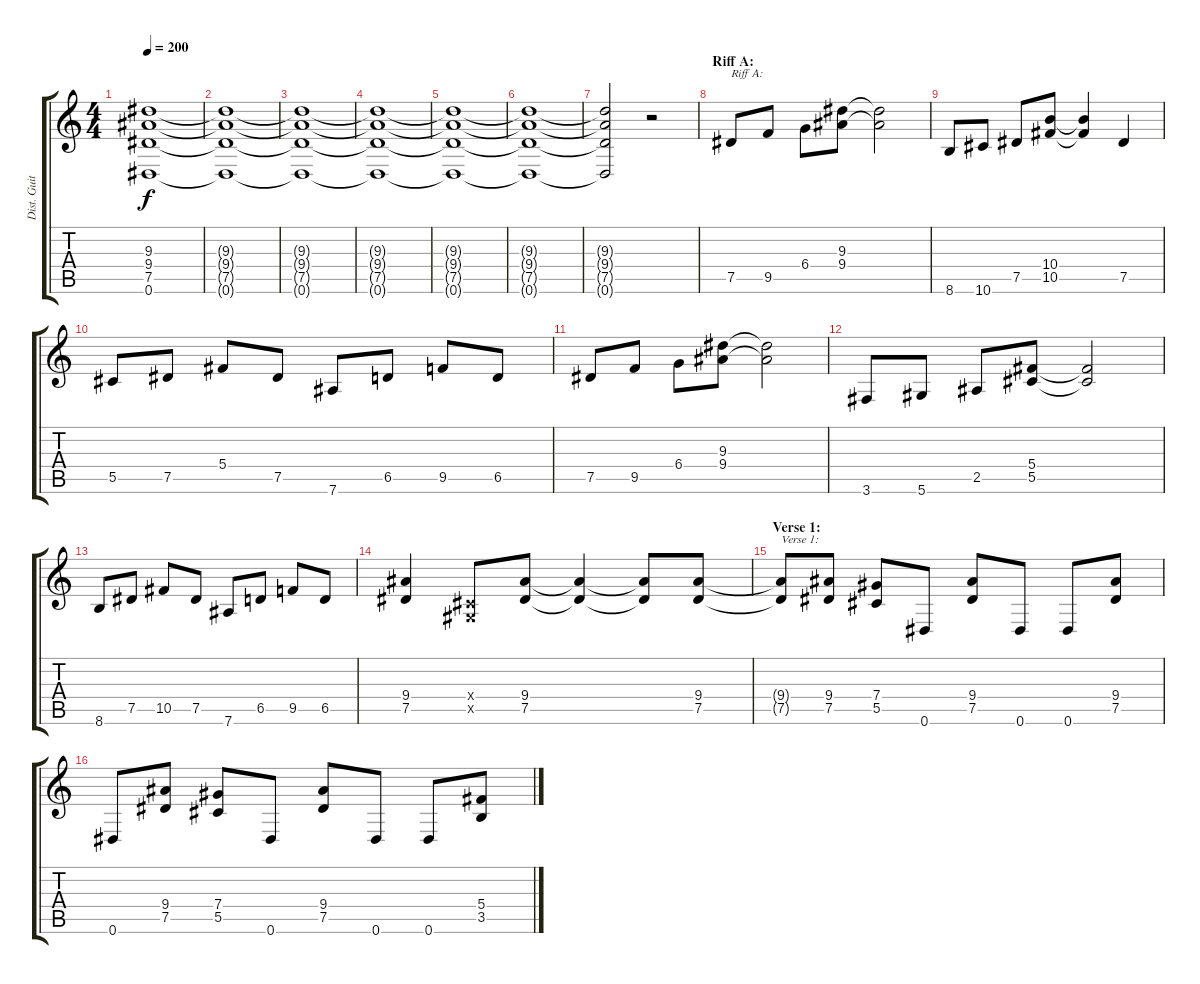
\track ("Dist. Guitar 1" "Dist. Guit") {instrument distortionguitar}
\staff {score tabs}
\tuning (Eb4 Bb3 Gb3 Db3 Ab2 Eb2) {hide}
\ts (4 4)
\tempo 200
\clef g2
\ks c
(9.3{t} 9.4{t} 7.5{t} 0.6{t}).1{dy f} |
(9.3{t} 9.4{t} 7.5{t} 0.6{t}).1 |
(9.3{t} 9.4{t} 7.5{t} 0.6{t}).1 |
(9.3{t} 9.4{t} 7.5{t} 0.6{t}).1 |
(9.3{t} 9.4{t} 7.5{t} 0.6{t}).1 |
(9.3{t} 9.4{t} 7.5{t} 0.6{t}).1 |
(9.3{t} 9.4{t} 7.5{t} 0.6{t}).2 r.2 |
\section ("" "Riff A:")
7.5.8{txt "Riff A:"} 9.5.8 6.4.8 (9.3 9.4).8 (9.3{t} 9.4{t}).2 |
8.6.8 10.6.8 7.5.8 (10.4 10.5).8 (10.4{t} 10.5{t}).4 7.5.4 |
5.5.8 7.5.8 5.4.8 7.5.8 7.6.8 6.5.8 9.5.8 6.5.8 |
7.5.8 9.5.8 6.4.8 (9.3 9.4).8 (9.3{t} 9.4{t}).2 |
3.6.8 5.6.8 2.5.8 (5.4 5.5).8 (5.4{t} 5.5{t}).2 |
8.6.8 7.5.8 10.5.8 7.5.8 7.6.8 6.5.8 9.5.8 6.5.8 |
(9.4 7.5).4 (0.4{x} 0.5{x}).8 (9.4 7.5).8 (9.4{t} 7.5{t}).4 (9.4{t} 7.5{t}).8 (9.4 7.5).8 |
\section ("" "Verse 1:")
(9.4{t} 7.5{t}).8{txt "Verse 1:"} (9.4 7.5).8 (7.4 5.5).8 0.6.8 (9.4 7.5).8 0.6.8 0.6.8 (9.4 7.5).8 |
0.6.8 (9.4 7.5).8 (7.4 5.5).8 0.6.8 (9.4 7.5).8 0.6.8 0.6.8 (5.4 3.5).8
